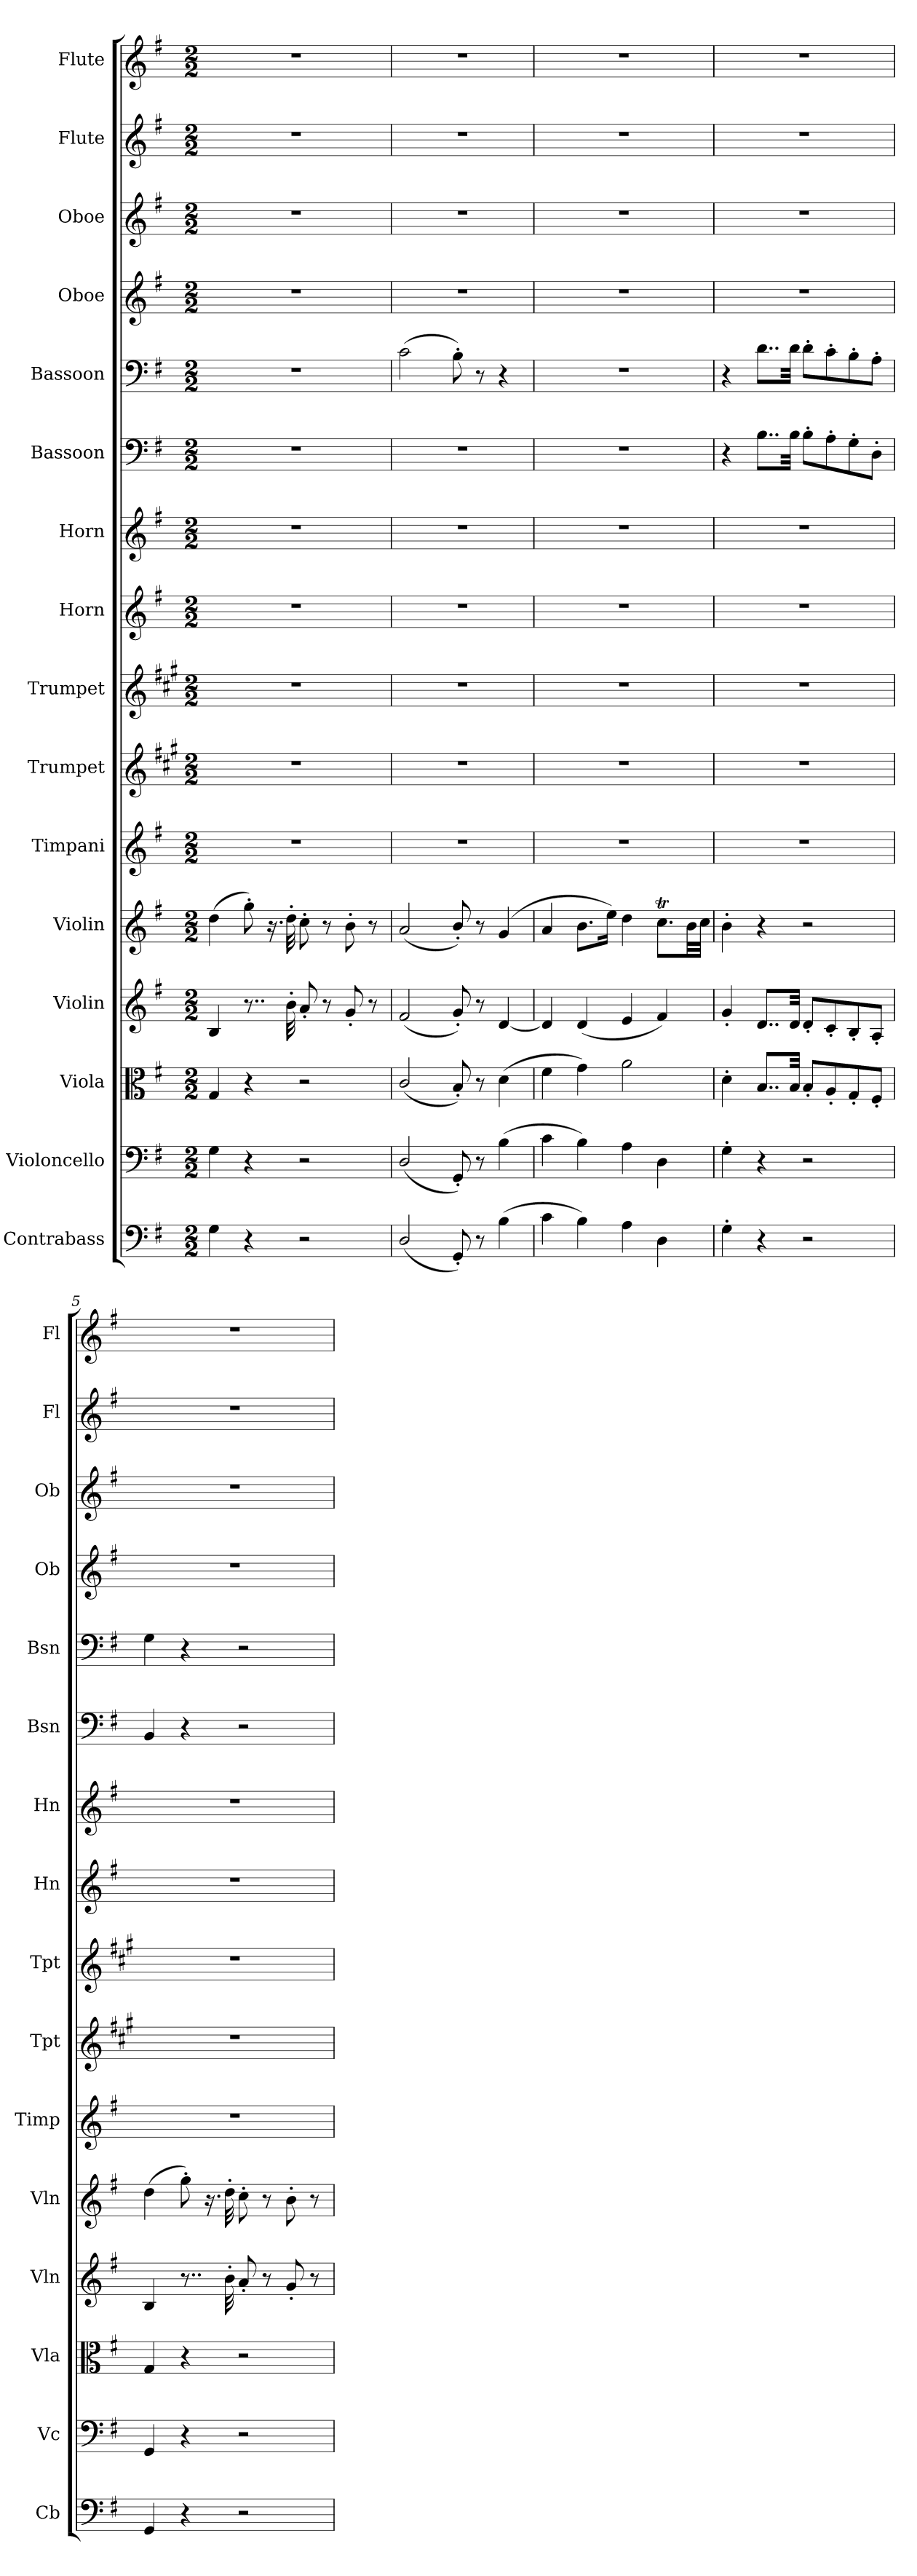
**kern	**kern	**kern	**kern	**kern	**kern	**kern	**kern	**kern	**kern	**kern	**kern	**kern	**kern	**kern	**kern
*part16	*part15	*part14	*part13	*part12	*part11	*part10	*part9	*part8	*part7	*part6	*part5	*part4	*part3	*part2	*part1
*staff16	*staff15	*staff14	*staff13	*staff12	*staff11	*staff10	*staff9	*staff8	*staff7	*staff6	*staff5	*staff4	*staff3	*staff2	*staff1
*I"Contrabass	*I"Violoncello	*I"Viola	*I"Violin	*I"Violin	*I"Timpani	*I"Trumpet	*I"Trumpet	*I"Horn	*I"Horn	*I"Bassoon	*I"Bassoon	*I"Oboe	*I"Oboe	*I"Flute	*I"Flute
*I'Cb	*I'Vc	*I'Vla	*I'Vln	*I'Vln	*I'Timp	*I'Tpt	*I'Tpt	*I'Hn	*I'Hn	*I'Bsn	*I'Bsn	*I'Ob	*I'Ob	*I'Fl	*I'Fl
*clefF4	*clefF4	*clefC3	*clefG2	*clefG2	*clefG2	*clefG2	*clefG2	*clefG2	*clefG2	*clefF4	*clefF4	*clefG2	*clefG2	*clefG2	*clefG2
*ITrd7c12	*	*	*	*	*	*ITrd1c2	*ITrd1c2	*ITrd4c7	*ITrd4c7	*	*	*	*	*	*
*k[f#]	*k[f#]	*k[f#]	*k[f#]	*k[f#]	*k[f#]	*k[f#]	*k[f#]	*k[]	*k[]	*k[f#]	*k[f#]	*k[f#]	*k[f#]	*k[f#]	*k[f#]
*M2/2	*M2/2	*M2/2	*M2/2	*M2/2	*M2/2	*M2/2	*M2/2	*M2/2	*M2/2	*M2/2	*M2/2	*M2/2	*M2/2	*M2/2	*M2/2
=1	=1	=1	=1	=1	=1	=1	=1	=1	=1	=1	=1	=1	=1	=1	=1
4GG\	4G\	4G/	4B/	(>4dd\	1r	1r	1r	1r	1r	1r	1r	1r	1r	1r	1r
4r	4r	4r	8..r	8gg'\)	.	.	.	.	.	.	.	.	.	.	.
.	.	.	.	16.r	.	.	.	.	.	.	.	.	.	.	.
.	.	.	32b'\	32dd'\	.	.	.	.	.	.	.	.	.	.	.
2r	2r	2r	8a'/	8cc'\	.	.	.	.	.	.	.	.	.	.	.
.	.	.	8r	8r	.	.	.	.	.	.	.	.	.	.	.
.	.	.	8g'/	8b'\	.	.	.	.	.	.	.	.	.	.	.
.	.	.	8r	8r	.	.	.	.	.	.	.	.	.	.	.
=2	=2	=2	=2	=2	=2	=2	=2	=2	=2	=2	=2	=2	=2	=2	=2
(<2DD/	(<2D/	(<2c/	(<2f#/	(<2a/	1r	1r	1r	1r	1r	1r	(>2c\	1r	1r	1r	1r
8GGG'/)	8GG'/)	8B'/)	8g'/)	8b'/)	.	.	.	.	.	.	8B'\)	.	.	.	.
8r	8r	8r	8r	8r	.	.	.	.	.	.	8r	.	.	.	.
(>4BB\	(>4B\	(>4d\	[4d/	(>4g/	.	.	.	.	.	.	4r	.	.	.	.
=3	=3	=3	=3	=3	=3	=3	=3	=3	=3	=3	=3	=3	=3	=3	=3
4C\	4c\	4f#\	4d/]	4a/	1r	1r	1r	1r	1r	1r	1r	1r	1r	1r	1r
4BB\)	4B\)	4g\)	(<4d/	8.b\L	.	.	.	.	.	.	.	.	.	.	.
.	.	.	.	16ee\Jk)	.	.	.	.	.	.	.	.	.	.	.
4AA\	4A\	2a\	4e/	4dd\	.	.	.	.	.	.	.	.	.	.	.
4DD\	4D\	.	4f#/)	8.ccT\L	.	.	.	.	.	.	.	.	.	.	.
.	.	.	.	32b\LL	.	.	.	.	.	.	.	.	.	.	.
.	.	.	.	32cc\JJJ	.	.	.	.	.	.	.	.	.	.	.
=4	=4	=4	=4	=4	=4	=4	=4	=4	=4	=4	=4	=4	=4	=4	=4
4GG'\	4G'\	4d'\	4g'/	4b'\	1r	1r	1r	1r	1r	4r	4r	1r	1r	1r	1r
4r	4r	8..B/L	8..d/L	4r	.	.	.	.	.	8..B\L	8..d\L	.	.	.	.
.	.	32B/Jkk	32d/Jkk	.	.	.	.	.	.	32B\Jkk	32d\Jkk	.	.	.	.
2r	2r	8B'/L	8d'/L	2r	.	.	.	.	.	8B'\L	8d'\L	.	.	.	.
.	.	8A'/	8c'/	.	.	.	.	.	.	8A'\	8c'\	.	.	.	.
.	.	8G'/	8B'/	.	.	.	.	.	.	8G'\	8B'\	.	.	.	.
.	.	8F#'/J	8A'/J	.	.	.	.	.	.	8D'\J	8A'\J	.	.	.	.
=5	=5	=5	=5	=5	=5	=5	=5	=5	=5	=5	=5	=5	=5	=5	=5
4GGG/	4GG/	4G/	4B/	(>4dd\	1r	1r	1r	1r	1r	4BB/	4G\	1r	1r	1r	1r
4r	4r	4r	8..r	8gg'\)	.	.	.	.	.	4r	4r	.	.	.	.
.	.	.	.	16.r	.	.	.	.	.	.	.	.	.	.	.
.	.	.	32b'\	32dd'\	.	.	.	.	.	.	.	.	.	.	.
2r	2r	2r	8a'/	8cc'\	.	.	.	.	.	2r	2r	.	.	.	.
.	.	.	8r	8r	.	.	.	.	.	.	.	.	.	.	.
.	.	.	8g'/	8b'\	.	.	.	.	.	.	.	.	.	.	.
.	.	.	8r	8r	.	.	.	.	.	.	.	.	.	.	.
=	=	=	=	=	=	=	=	=	=	=	=	=	=	=	=
*-	*-	*-	*-	*-	*-	*-	*-	*-	*-	*-	*-	*-	*-	*-	*-
